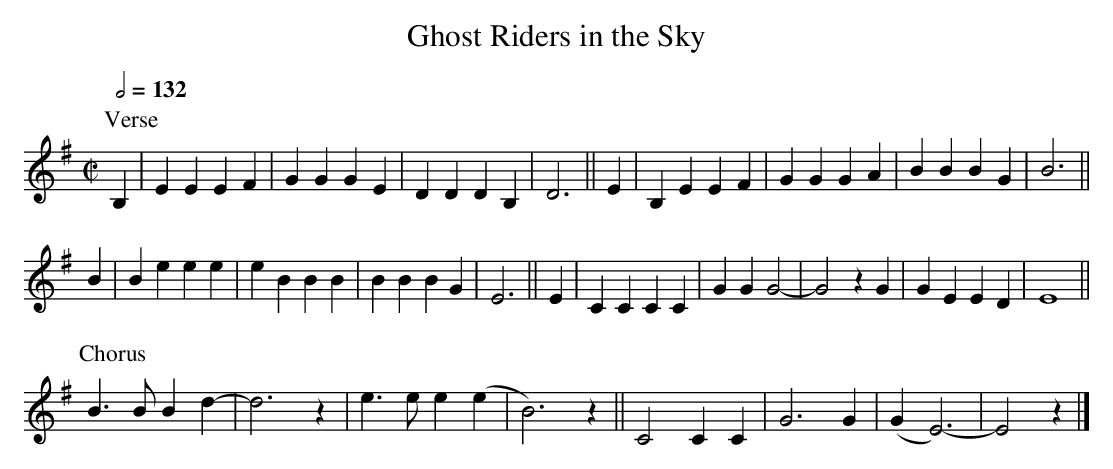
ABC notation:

X:1
T:Ghost Riders in the Sky
M:C|
L:1/4
Q:1/2=132
K:E Minor
P:Verse
B,|EE  EF|GG GE |DD DB,|D3  ||\
E |B,E EF|GG GA |BB BG |B3  ||
B |Be  ee|eB BB |BB BG |E3  ||\
E |CC  CC|GG G2-|G2 zG |GE ED|E4||
P:Chorus
B>B Bd-|d3 z| e>e e(e|B3)z||\
C2  CC |G3 G|(GE3-)  |E2 z|]
